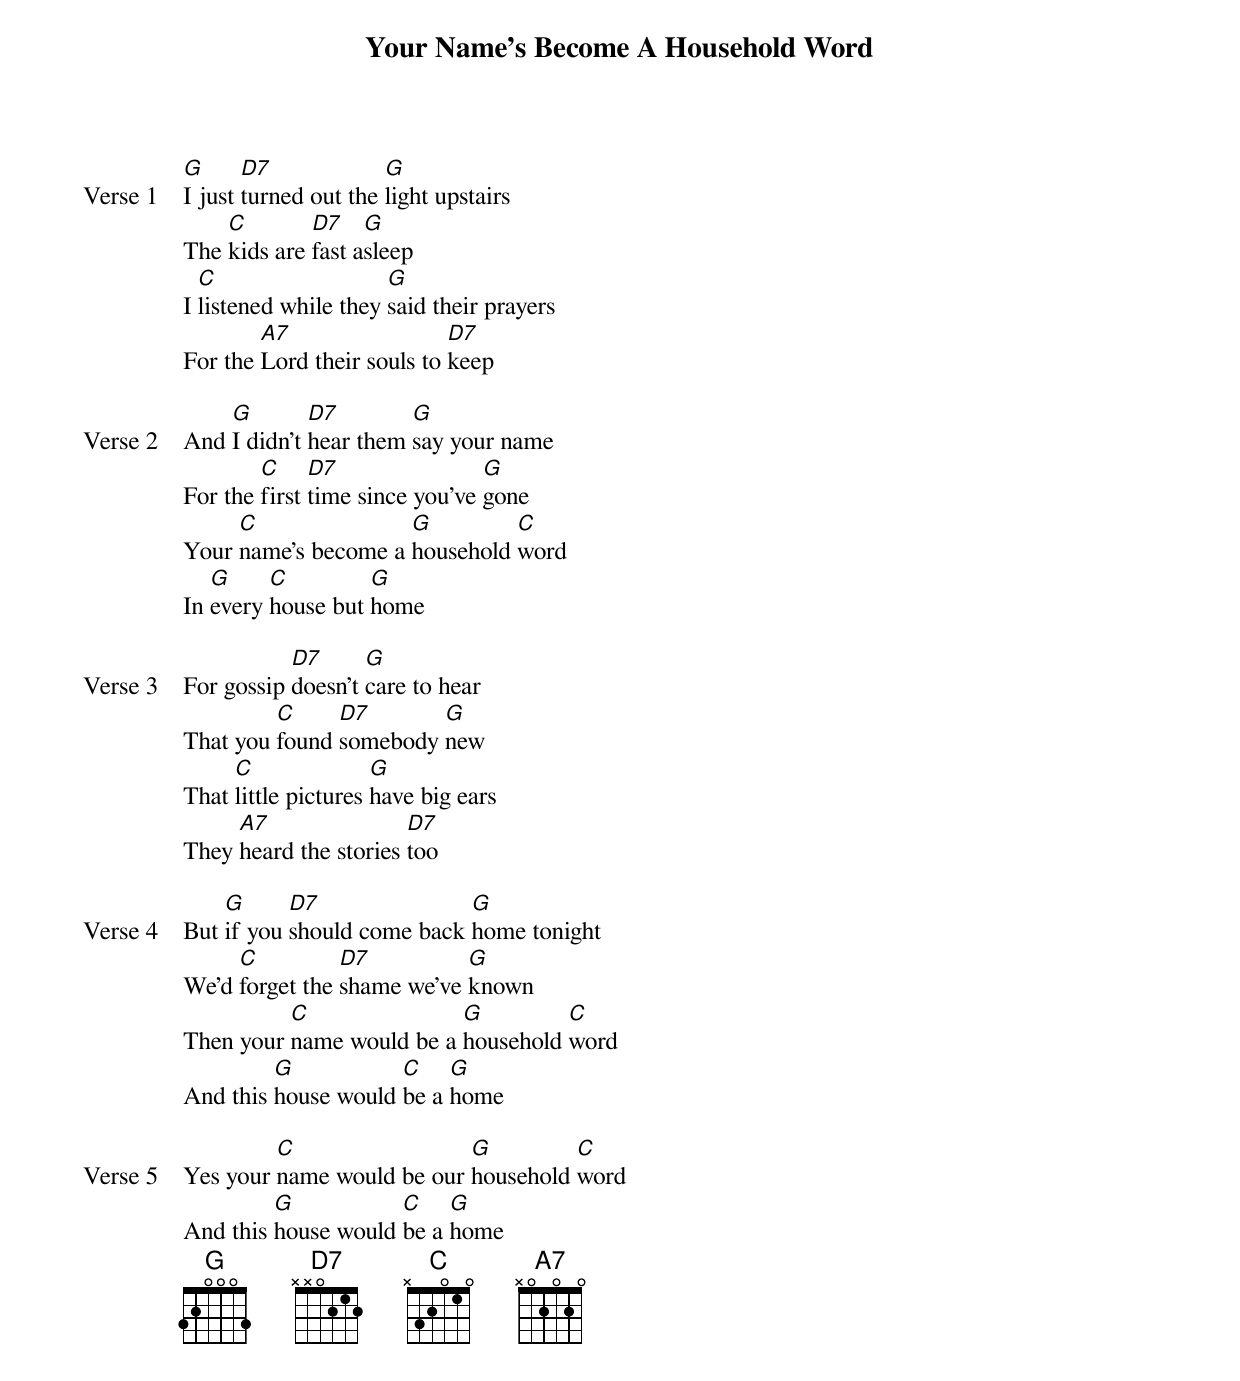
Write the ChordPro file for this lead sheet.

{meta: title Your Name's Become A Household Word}
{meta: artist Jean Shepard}
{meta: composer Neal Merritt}

{start_of_verse: Verse 1}
[G]I just [D7]turned out the [G]light upstairs
The [C]kids are [D7]fast a[G]sleep
I [C]listened while they [G]said their prayers
For the [A7]Lord their souls to [D7]keep
{end_of_verse}

{start_of_verse: Verse 2}
And [G]I didn't [D7]hear them [G]say your name
For the [C]first [D7]time since you've [G]gone
Your [C]name's become a [G]household [C]word
In [G]every [C]house but [G]home
{end_of_verse}

{start_of_verse: Verse 3}
For gossip [D7]doesn't [G]care to hear
That you [C]found [D7]somebody [G]new
That [C]little pictures [G]have big ears
They [A7]heard the stories [D7]too
{end_of_verse}

{start_of_verse: Verse 4}
But [G]if you [D7]should come back [G]home tonight
We'd [C]forget the [D7]shame we've [G]known
Then your [C]name would be a [G]household [C]word
And this [G]house would [C]be a [G]home
{end_of_verse}

{start_of_verse: Verse 5}
Yes your [C]name would be our [G]household [C]word
And this [G]house would [C]be a [G]home
{end_of_verse}
